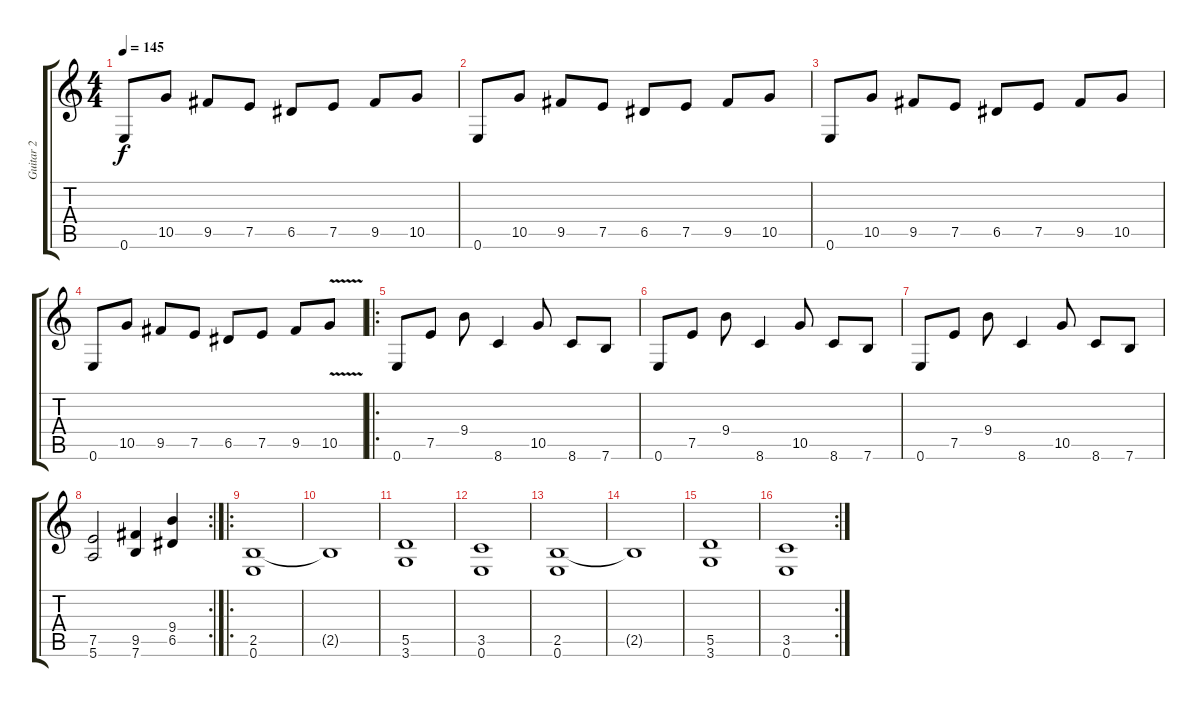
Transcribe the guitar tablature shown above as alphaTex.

\track ("Guitar 2" "Guitar 2") {instrument overdrivenguitar}
\staff {score tabs}
\tuning (E4 B3 G3 D3 A2 E2) {hide}
\ts (4 4)
\tempo 145
\clef g2
\ks c
0.6.8{dy f} 10.5.8 9.5.8 7.5.8 6.5.8 7.5.8 9.5.8 10.5.8 |
0.6.8 10.5.8 9.5.8 7.5.8 6.5.8 7.5.8 9.5.8 10.5.8 |
0.6.8 10.5.8 9.5.8 7.5.8 6.5.8 7.5.8 9.5.8 10.5.8 |
0.6.8 10.5.8 9.5.8 7.5.8 6.5.8 7.5.8 9.5.8 10.5{v}.8 |
\ro
0.6.8 7.5.8 9.4.8 8.6.4 10.5.8 8.6.8 7.6.8 |
0.6.8 7.5.8 9.4.8 8.6.4 10.5.8 8.6.8 7.6.8 |
0.6.8 7.5.8 9.4.8 8.6.4 10.5.8 8.6.8 7.6.8 |
\rc 2
(7.5 5.6).2 (9.5 7.6).4 (9.4 6.5).4 |
\ro
(2.5 0.6).1 |
2.5{t}.1 |
(5.5 3.6).1 |
(3.5 0.6).1 |
(2.5 0.6).1 |
2.5{t}.1 |
(5.5 3.6).1 |
\rc 2
(3.5 0.6).1
